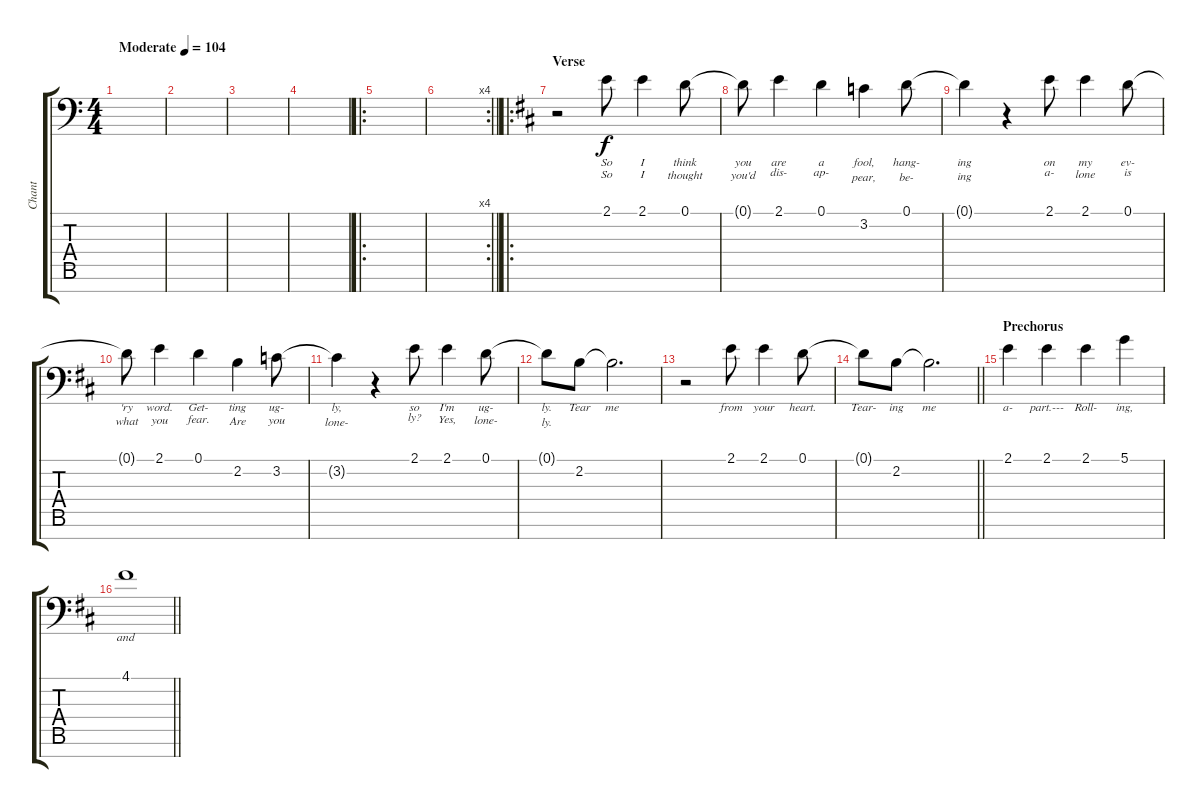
\track ("Chant" "Chant") {instrument trumpet}
\staff {score tabs}
\tuning (D4 A3 F3 C3 G2 D2 A1) {hide}
\ts (4 4)
\tempo (104 "Moderate")
\clef f4
\ks c
|
|
|
|
\ro
|
\rc 4
\barLineRight lightlight
|
\ro
\section ("" "Verse")
\ks d
r.2 2.1.8{lyrics (0 "So") lyrics (1 "So") lyrics (2 "") lyrics (3 "") lyrics (4 "")} 2.1.4{lyrics (0 "I") lyrics (1 "I") lyrics (2 "") lyrics (3 "") lyrics (4 "")} 0.1.8{lyrics (0 "think") lyrics (1 "thought") lyrics (2 "") lyrics (3 "") lyrics (4 "")} |
0.1{t}.8{lyrics (0 "you") lyrics (1 "you'd") lyrics (2 "") lyrics (3 "") lyrics (4 "")} 2.1.4{lyrics (0 "are") lyrics (1 "dis-") lyrics (2 "") lyrics (3 "") lyrics (4 "")} 0.1.4{lyrics (0 "a") lyrics (1 "ap-") lyrics (2 "") lyrics (3 "") lyrics (4 "")} 3.2.4{lyrics (0 "fool,") lyrics (1 "pear,") lyrics (2 "") lyrics (3 "") lyrics (4 "")} 0.1.8{lyrics (0 "hang-") lyrics (1 "be-") lyrics (2 "") lyrics (3 "") lyrics (4 "")} |
0.1{t}.4{lyrics (0 "ing") lyrics (1 "ing") lyrics (2 "") lyrics (3 "") lyrics (4 "")} r.4 2.1.8{lyrics (0 "on") lyrics (1 "a-") lyrics (2 "") lyrics (3 "") lyrics (4 "")} 2.1.4{lyrics (0 "my") lyrics (1 "lone") lyrics (2 "") lyrics (3 "") lyrics (4 "")} 0.1.8{lyrics (0 "ev-") lyrics (1 "is") lyrics (2 "") lyrics (3 "") lyrics (4 "")} |
0.1{t}.8{lyrics (0 "'ry") lyrics (1 "what") lyrics (2 "") lyrics (3 "") lyrics (4 "")} 2.1.4{lyrics (0 "word.") lyrics (1 "you") lyrics (2 "") lyrics (3 "") lyrics (4 "")} 0.1.4{lyrics (0 "Get-") lyrics (1 "fear.") lyrics (2 "") lyrics (3 "") lyrics (4 "")} 2.2.4{lyrics (0 "ting") lyrics (1 "Are") lyrics (2 "") lyrics (3 "") lyrics (4 "")} 3.2.8{lyrics (0 "ug-") lyrics (1 "you") lyrics (2 "") lyrics (3 "") lyrics (4 "")} |
3.2{t}.4{lyrics (0 "ly,") lyrics (1 "lone-") lyrics (2 "") lyrics (3 "") lyrics (4 "")} r.4 2.1.8{lyrics (0 "so") lyrics (1 "ly?") lyrics (2 "") lyrics (3 "") lyrics (4 "")} 2.1.4{lyrics (0 "I'm") lyrics (1 "Yes,") lyrics (2 "") lyrics (3 "") lyrics (4 "")} 0.1.8{lyrics (0 "ug-") lyrics (1 "lone-") lyrics (2 "") lyrics (3 "") lyrics (4 "")} |
0.1{t}.8{lyrics (0 "ly.") lyrics (1 "ly.") lyrics (2 "") lyrics (3 "") lyrics (4 "")} 2.2.8{lyrics (0 "Tear") lyrics (1 "") lyrics (2 "") lyrics (3 "") lyrics (4 "")} 2.2{t}.2{d lyrics (0 "me") lyrics (1 "") lyrics (2 "") lyrics (3 "") lyrics (4 "")} |
r.2 2.1.8{lyrics (0 "from") lyrics (1 "") lyrics (2 "") lyrics (3 "") lyrics (4 "")} 2.1.4{lyrics (0 "your") lyrics (1 "") lyrics (2 "") lyrics (3 "") lyrics (4 "")} 0.1.8{lyrics (0 "heart.") lyrics (1 "") lyrics (2 "") lyrics (3 "") lyrics (4 "")} |
\barLineRight lightlight
0.1{t}.8{lyrics (0 "Tear-") lyrics (1 "") lyrics (2 "") lyrics (3 "") lyrics (4 "")} 2.2.8{lyrics (0 "ing") lyrics (1 "") lyrics (2 "") lyrics (3 "") lyrics (4 "")} 2.2{t}.2{d lyrics (0 "me") lyrics (1 "") lyrics (2 "") lyrics (3 "") lyrics (4 "")} |
\section ("" "Prechorus")
2.1.4{lyrics (0 "a-") lyrics (1 "") lyrics (2 "") lyrics (3 "") lyrics (4 "")} 2.1.4{lyrics (0 "part.---") lyrics (1 "") lyrics (2 "") lyrics (3 "") lyrics (4 "")} 2.1.4{lyrics (0 "Roll-") lyrics (1 "") lyrics (2 "") lyrics (3 "") lyrics (4 "")} 5.1.4{lyrics (0 "ing,") lyrics (1 "") lyrics (2 "") lyrics (3 "") lyrics (4 "")} |
\barLineRight lightlight
4.1.1{lyrics (0 "and") lyrics (1 "") lyrics (2 "") lyrics (3 "") lyrics (4 "")}
